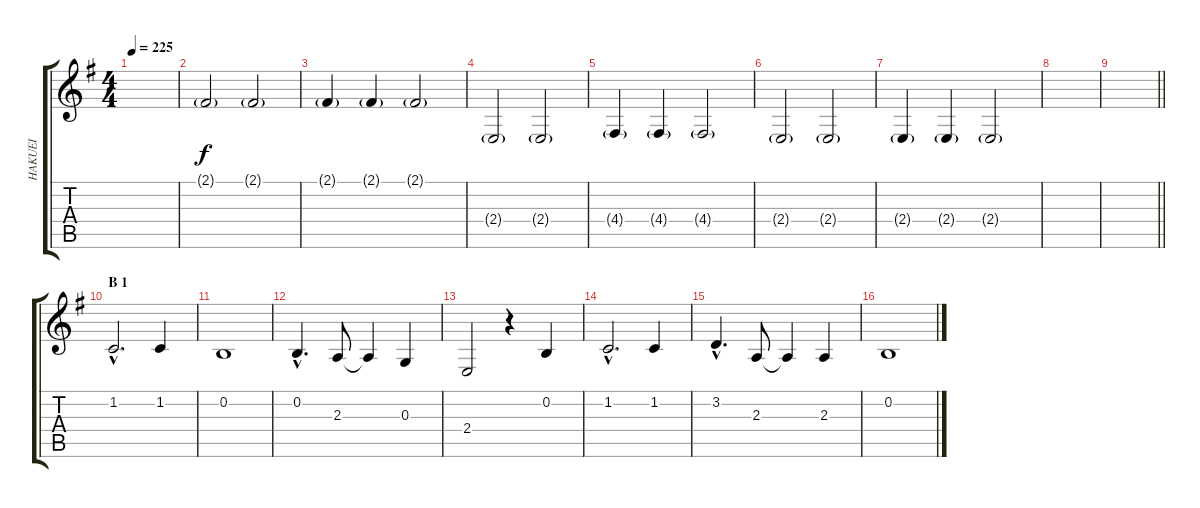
\track ("HAKUEI" "HAKUEI") {instrument oboe}
\staff {score tabs}
\tuning (E4 B3 G3 D3 A2 E2) {hide}
\ts (4 4)
\tempo 225
\clef g2
\ks g
|
2.1{g}.2 2.1{g}.2 |
2.1{g}.4 2.1{g}.4 2.1{g}.2 |
2.4{g}.2 2.4{g}.2 |
4.4{g}.4 4.4{g}.4 4.4{g}.2 |
2.4{g}.2 2.4{g}.2 |
2.4{g}.4 2.4{g}.4 2.4{g}.2 |
|
\barLineRight lightlight
|
\section ("" "B 1")
1.2{hac}.2{d dy f} 1.2.4 |
0.2.1 |
0.2{hac}.4{d} 2.3.8 2.3{t}.4 0.3.4 |
2.4.2 r.4 0.2.4 |
1.2{hac}.2{d} 1.2.4 |
3.2{hac}.4{d} 2.3.8 2.3{t}.4 2.3.4 |
0.2.1
